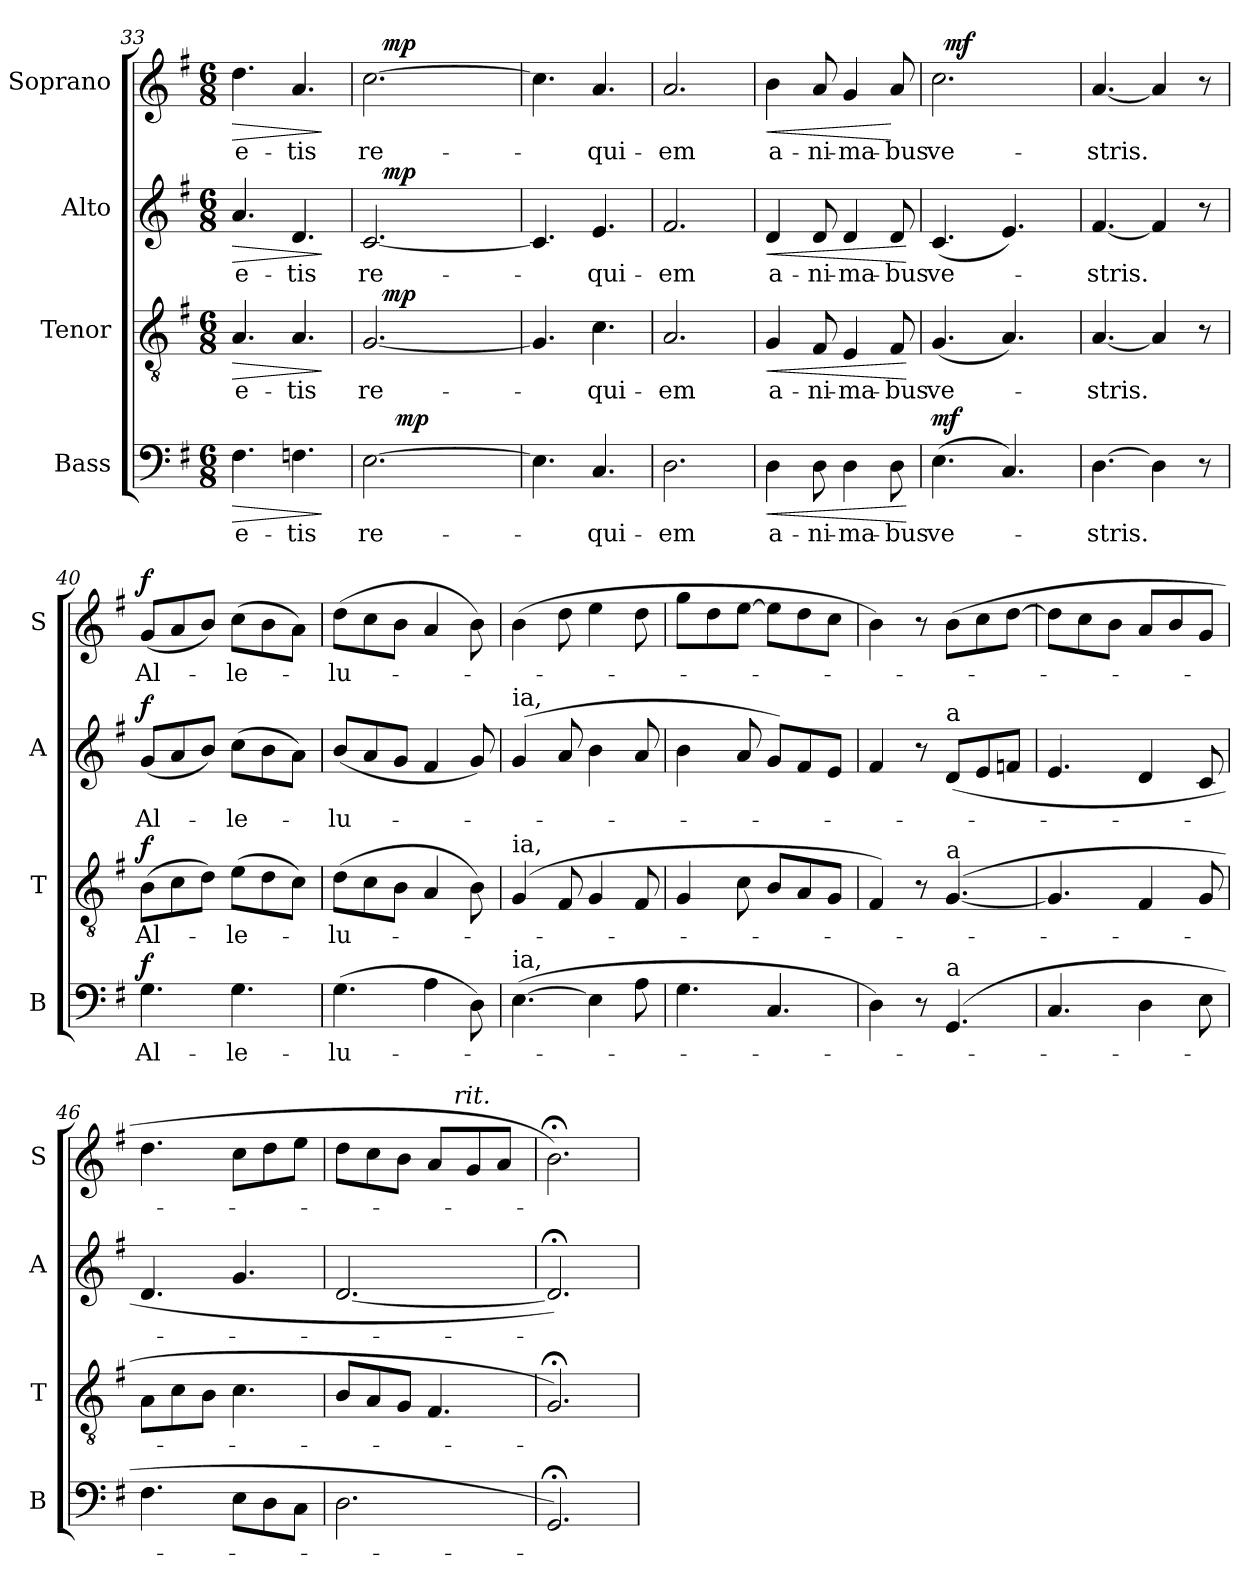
**kern	**text	**dynam	**kern	**text	**dynam	**kern	**text	**dynam	**kern	**text	**dynam
*part4	*part4	*part4	*part3	*part3	*part3	*part2	*part2	*part2	*part1	*part1	*part1
*staff4	*staff4	*staff4	*staff3	*staff3	*staff3	*staff2	*staff2	*staff2	*staff1	*staff1	*staff1
*I"Bass	*	*	*I"Tenor	*	*	*I"Alto	*	*	*I"Soprano	*	*
*I'B	*	*	*I'T	*	*	*I'A	*	*	*I'S	*	*
*clefF4	*	*	*clefGv2	*	*	*clefG2	*	*	*clefG2	*	*
*k[f#]	*	*	*k[f#]	*	*	*k[f#]	*	*	*k[f#]	*	*
*G:	*	*	*G:	*	*	*G:	*	*	*G:	*	*
*M6/8	*	*	*M6/8	*	*	*M6/8	*	*	*M6/8	*	*
=33	=33	=33	=33	=33	=33	=33	=33	=33	=33	=33	=33
!	!LO:LY:b	!LO:HP:b	!	!LO:LY:b	!LO:HP:b	!	!LO:LY:b	!LO:HP:b	!	!LO:LY:b	!LO:HP:b
4.F#\	-e-	>	4.A/	-e-	>	4.a/	-e-	>	4.dd\	-e-	>
!	!LO:LY:b	!	!	!LO:LY:b	!	!	!LO:LY:b	!	!	!LO:LY:b	!
4.Fn\	-tis	.	4.A/	-tis	.	4.d/	-tis	.	4.a/	-tis	.
.	.	]	.	.	]	.	.	]	.	.	]
!!LO:LB:g=z
=34	=34	=34	=34	=34	=34	=34	=34	=34	=34	=34	=34
!	!LO:LY:b	!	!	!LO:LY:b	!	!	!LO:LY:b	!	!	!LO:LY:b	!
*^	*	*	*^	*	*	*^	*	*	*^	*	*
[>2.E\	16.ryy	re-	.	[<2.G/	16ryy	re-	.	[<2.c/	16ryy	re-	.	[>2.cc\	16ryy	re-	.
!	!	!	!	!	!	!	!LO:DY:a	!	!	!	!LO:DY:a	!	!	!	!LO:DY:a
.	.	.	.	.	2ryy	.	mp	.	2ryy	.	mp	.	2ryy	.	mp
!	!	!	!LO:DY:a	!	!	!	!	!	!	!	!	!	!	!	!
.	2ryy	.	mp	.	.	.	.	.	.	.	.	.	.	.	.
.	.	.	.	.	8.ryy	.	.	.	8.ryy	.	.	.	8.ryy	.	.
.	8ryy	.	.	.	.	.	.	.	.	.	.	.	.	.	.
.	32ryy	.	.	.	.	.	.	.	.	.	.	.	.	.	.
*v	*v	*	*	*	*	*	*	*v	*v	*	*	*v	*v	*	*
*	*	*	*v	*v	*	*	*	*	*	*	*	*
=35	=35	=35	=35	=35	=35	=35	=35	=35	=35	=35	=35
4.E\]	.	.	4.G/]	.	.	4.c/]	.	.	4.cc\]	.	.
!	!LO:LY:b	!	!	!LO:LY:b	!	!	!LO:LY:b	!	!	!LO:LY:b	!
4.C/	-qui-	.	4.c\	-qui-	.	4.e/	-qui-	.	4.a/	-qui-	.
=36	=36	=36	=36	=36	=36	=36	=36	=36	=36	=36	=36
!	!LO:LY:b	!	!	!LO:LY:b	!	!	!LO:LY:b	!	!	!LO:LY:b	!
2.D\	-em	.	2.A/	-em	.	2.f#/	-em	.	2.a/	-em	.
=37	=37	=37	=37	=37	=37	=37	=37	=37	=37	=37	=37
!	!LO:LY:b	!LO:HP:b	!	!LO:LY:b	!LO:HP:b	!	!LO:LY:b	!LO:HP:b	!	!LO:LY:b	!LO:HP:b
4D\	a-	<	4G/	a-	<	4d/	a-	<	4b\	a-	<
!	!LO:LY:b	!	!	!LO:LY:b	!	!	!LO:LY:b	!	!	!LO:LY:b	!
8D\	-ni-	.	8F#/	-ni-	.	8d/	-ni-	.	8a/	-ni-	.
!	!LO:LY:b:rj	!	!	!LO:LY:b:rj	!	!	!LO:LY:b:rj	!	!	!LO:LY:b:rj	!
4D\	-ma-	.	4E/	-ma-	.	4d/	-ma-	.	4g/	-ma-	.
!	!LO:LY:b	!	!	!LO:LY:b	!	!	!LO:LY:b	!	!	!LO:LY:b	!
8D\	-bus	.	8F#/	-bus	.	8d/	-bus	.	8a/	-bus	[
.	.	[	.	.	[	.	.	[	.	.	.
=38	=38	=38	=38	=38	=38	=38	=38	=38	=38	=38	=38
!	!LO:LY:b	!LO:DY:a	!	!LO:LY:b	!	!	!LO:LY:b	!LO:DY:a	!	!LO:LY:b	!
!	!	!	!	!	!	!	!	!LO:DY:n=1:b	!	!	!
*	*	*	*	*	*	*	*	*	*^	*	*
(>4.E\	ve-	mf	(<4.G/	ve-	.	(<4.c/	ve-	mf mf	2.cc\	32ryy	ve-	.
!	!	!	!	!	!	!	!	!	!	!	!	!LO:DY:a
.	.	.	.	.	.	.	.	.	.	2ryy	.	mf
4.C/)	.	.	4.A/)	.	.	4.e/)	.	.	.	.	.	.
.	.	.	.	.	.	.	.	.	.	8..ryy	.	.
=39	=39	=39	=39	=39	=39	=39	=39	=39	=39	=39	=39	=39
!	!LO:LY:b	!	!	!LO:LY:b	!	!	!LO:LY:b	!	!	!	!LO:LY:b	!
*	*	*	*	*	*	*	*	*	*v	*v	*	*
[>4.D\	-stris.	.	[<4.A/	-stris.	.	[<4.f#/	-stris.	.	[<4.a/	-stris.	.
4D\]	.	.	4A/]	.	.	4f#/]	.	.	4a/]	.	.
8r	.	.	8r	.	.	8r	.	.	8r	.	.
=40	=40	=40	=40	=40	=40	=40	=40	=40	=40	=40	=40
!	!LO:LY:b	!LO:DY:a	!	!LO:LY:b	!LO:DY:a	!	!LO:LY:b	!LO:DY:a	!	!LO:LY:b	!LO:DY:a
4.G\	Al-	f	(>8B\L	Al-	f	(<8g/L	Al-	f	(<8g/L	Al-	f
.	.	.	8c\	.	.	8a/	.	.	8a/	.	.
.	.	.	8d\J)	.	.	8b/J)	.	.	8b/J)	.	.
!	!LO:LY:b	!	!	!LO:LY:b	!	!	!LO:LY:b	!	!	!LO:LY:b	!
4.G\	-le-	.	(>8e\L	-le-	.	(>8cc\L	-le-	.	(>8cc\L	-le-	.
.	.	.	8d\	.	.	8b\	.	.	8b\	.	.
.	.	.	8c\J)	.	.	8a\J)	.	.	8a\J)	.	.
=41	=41	=41	=41	=41	=41	=41	=41	=41	=41	=41	=41
!	!LO:LY:b	!	!	!LO:LY:b	!	!	!LO:LY:b	!	!	!LO:LY:b	!
(>4.G\	-lu-	.	(>8d\L	-lu-	.	(<8b/L	-lu-	.	(>8dd\L	-lu-	.
.	.	.	8c\	.	.	8a/	.	.	8cc\	.	.
.	.	.	8B\J	.	.	8g/J	.	.	8b\J	.	.
4A\	.	.	4A/	.	.	4f#/	.	.	4a/	.	.
8D\)	.	.	8B\)	.	.	8g/)	.	.	8b\)	.	.
!!LO:LB:g=z
=42	=42	=42	=42	=42	=42	=42	=42	=42	=42	=42	=42
!	!	!	!	!	!	!LO:TX:a:t=ia,	!	!	!	!	!
!	!	!	!LO:TX:a:t=ia,	!	!	!	!	!	!	!	!
!LO:TX:a:t=ia,	!	!	!	!	!	!	!	!	!	!	!
(>[>4.E\	.	.	(4G/	.	.	(4g/	.	.	(>4b\	.	.
.	.	.	8F#/	.	.	8a/	.	.	8dd\	.	.
4E\]	.	.	4G/	.	.	4b\	.	.	4ee\	.	.
8A\	.	.	8F#/	.	.	8a/	.	.	8dd\	.	.
=43	=43	=43	=43	=43	=43	=43	=43	=43	=43	=43	=43
4.G\	.	.	4G/	.	.	4b\	.	.	8gg\L	.	.
.	.	.	.	.	.	.	.	.	8dd\	.	.
.	.	.	8c\	.	.	8a/	.	.	[>8ee\J	.	.
4.C/	.	.	8B/L	.	.	8g/L)	.	.	8ee\L]	.	.
.	.	.	8A/	.	.	8f#/	.	.	8dd\	.	.
.	.	.	8G/J	.	.	8e/J	.	.	8cc\J	.	.
=44	=44	=44	=44	=44	=44	=44	=44	=44	=44	=44	=44
4D\)	.	.	4F#/)	.	.	4f#/	.	.	4b\)	.	.
8r	.	.	8r	.	.	8r	.	.	8r	.	.
!	!	!	!	!	!	!LO:TX:a:t=a	!	!	!	!	!
!	!	!	!LO:TX:a:t=a	!	!	!	!	!	!	!	!
!LO:TX:a:t=a	!	!	!	!	!	!	!	!	!	!	!
(4.GG/	.	.	([<4.G/	.	.	(<8d/L	.	.	(>8b\L	.	.
.	.	.	.	.	.	8e/	.	.	8cc\	.	.
.	.	.	.	.	.	8fn/J	.	.	[>8dd\J	.	.
=45	=45	=45	=45	=45	=45	=45	=45	=45	=45	=45	=45
4.C/	.	.	4.G/]	.	.	4.e/	.	.	8dd\L]	.	.
.	.	.	.	.	.	.	.	.	8cc\	.	.
.	.	.	.	.	.	.	.	.	8b\J	.	.
4D\	.	.	4F#/	.	.	4d/	.	.	8a/L	.	.
.	.	.	.	.	.	.	.	.	8b/	.	.
8E\	.	.	8G/	.	.	8c/	.	.	8g/J	.	.
=46	=46	=46	=46	=46	=46	=46	=46	=46	=46	=46	=46
4.F#\	.	.	8A\L	.	.	4.d/	.	.	4.dd\	.	.
.	.	.	8c\	.	.	.	.	.	.	.	.
.	.	.	8B\J	.	.	.	.	.	.	.	.
8E\L	.	.	4.c\	.	.	4.g/	.	.	8cc\L	.	.
8D\	.	.	.	.	.	.	.	.	8dd\	.	.
8C\J	.	.	.	.	.	.	.	.	8ee\J	.	.
=47	=47	=47	=47	=47	=47	=47	=47	=47	=47	=47	=47
*	*	*	*	*	*	*	*	*	*^	*	*
2.D\	.	.	8B/L	.	.	[<2.d/	.	.	8dd\L	4...ryy	.	.
.	.	.	8A/	.	.	.	.	.	8cc\	.	.	.
.	.	.	8G/J	.	.	.	.	.	8b\J	.	.	.
.	.	.	4.F#/	.	.	.	.	.	8a/L	.	.	.
!	!	!	!	!	!	!	!	!	!	!LO:TX:a:i:t=rit.	!	!
.	.	.	.	.	.	.	.	.	.	4ryy	.	.
.	.	.	.	.	.	.	.	.	8g/	.	.	.
.	.	.	.	.	.	.	.	.	8a/J	.	.	.
.	.	.	.	.	.	.	.	.	.	32ryy	.	.
*	*	*	*	*	*	*	*	*	*v	*v	*	*
=48	=48	=48	=48	=48	=48	=48	=48	=48	=48	=48	=48
2.GG;/)	.	.	2.G;/)	.	.	2.d;/])	.	.	2.b;<\)	.	.
=	=	=	=	=	=	=	=	=	=	=	=
*-	*-	*-	*-	*-	*-	*-	*-	*-	*-	*-	*-
